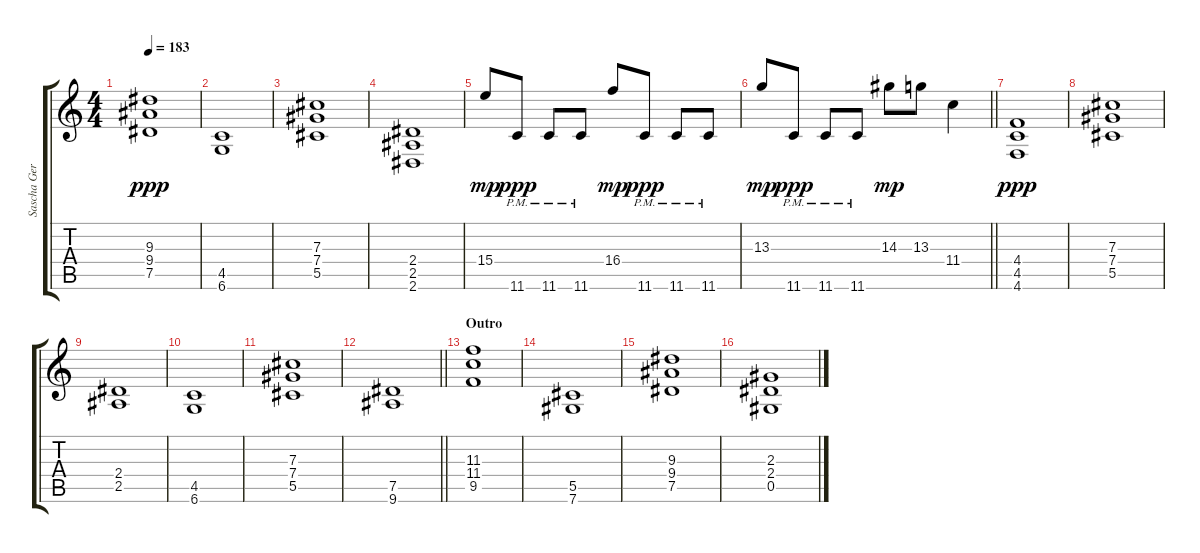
\track ("Sascha Gerstner" "Sascha Ger") {instrument distortionguitar}
\staff {score tabs}
\tuning (Eb4 Bb3 Gb3 Db3 Ab2 Db2) {hide}
\ts (4 4)
\tempo 183
\clef g2
\ks c
(9.3 9.4 7.5).1{dy ppp} |
(4.5 6.6).1 |
(7.3 7.4 5.5).1 |
(2.4 2.5 2.6).1 |
15.4.8{dy mp} 11.6{pm}.8{dy ppp} 11.6{pm}.8 11.6{pm}.8 16.4.8{dy mp} 11.6{pm}.8{dy ppp} 11.6{pm}.8 11.6{pm}.8 |
\barLineRight lightlight
13.3.8{dy mp} 11.6{pm}.8{dy ppp} 11.6{pm}.8 11.6{pm}.8 14.3.8{dy mp} 13.3.8 11.4.4 |
(4.4 4.5 4.6).1{dy ppp} |
(7.3 7.4 5.5).1 |
(2.4 2.5).1 |
(4.5 6.6).1 |
(7.3 7.4 5.5).1 |
\barLineRight lightlight
(7.5 9.6).1 |
\section ("" "Outro")
(11.3 11.4 9.5).1 |
(5.5 7.6).1 |
(9.3 9.4 7.5).1 |
(2.3 2.4 0.5).1
